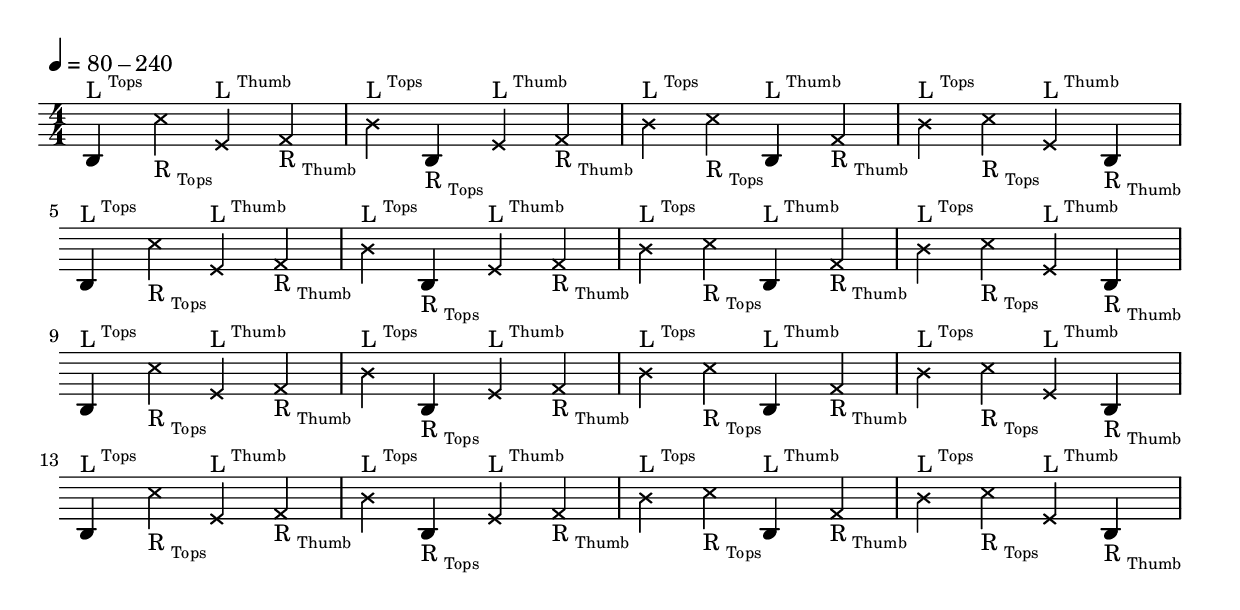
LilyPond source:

\version "2.24.1"
\include "../../global.ly"

\layout {
  indent = -3.5
}

\relative {
  \defaultScoreSettings
  \tempo 4 = 80 - 240
  \time 4/4

  \rimNote

  \repeat unfold 4 { 
    \once \defaultNote b4^\LTopsTop                    c'_\RTopsBtm                    e,^\LThumbTop                     f_\RThumbBtm 
                       b4^\LTopsTop \once \defaultNote b,_\RTopsBtm                     e^\LThumbTop                     f_\RThumbBtm 
                       b4^\LTopsTop                     c_\RTopsBtm \once \defaultNote b,^\LThumbTop                    f'_\RThumbBtm 
                       b4^\LTopsTop                     c_\RTopsBtm                    e,^\LThumbTop \once \defaultNote  b_\RThumbBtm 
    \break
  }

  \resetNoteHead
}